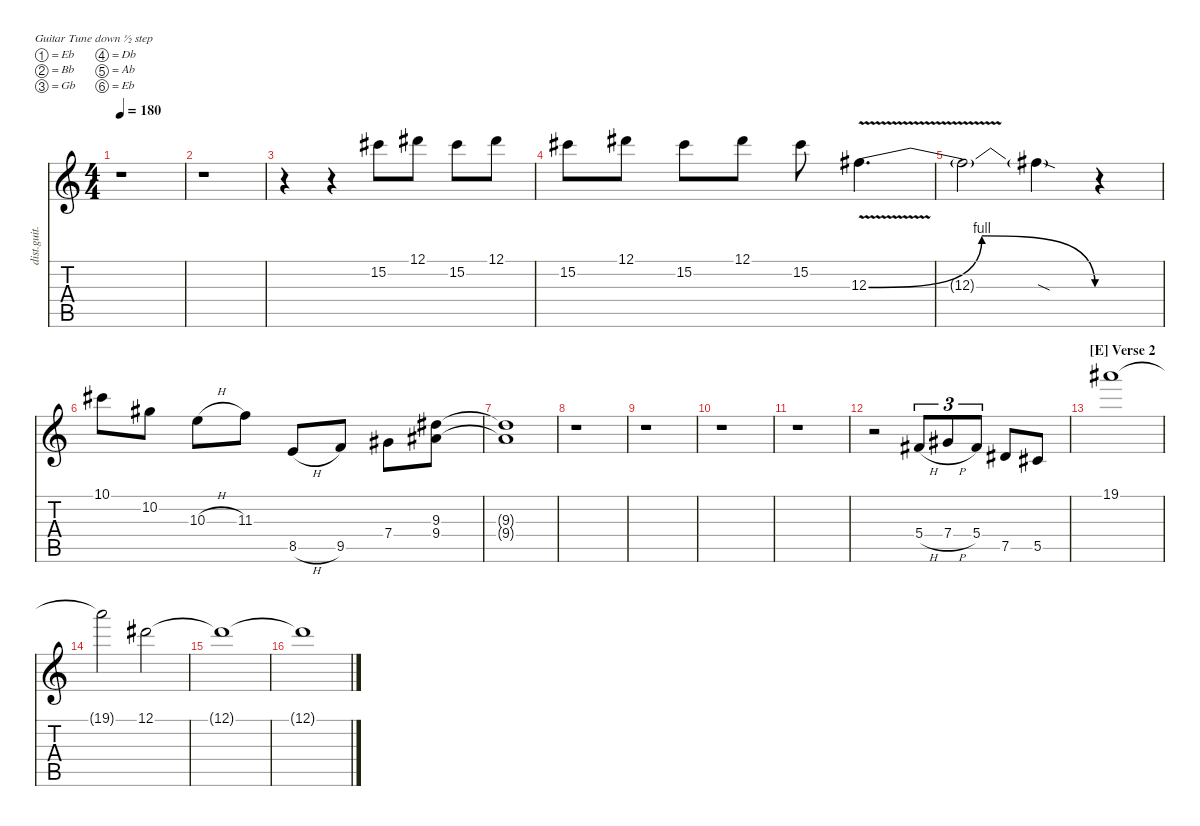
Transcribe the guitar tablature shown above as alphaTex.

\defaultSystemsLayout 4
\hideDynamics
\bracketExtendMode nobrackets
\otherSystemsTrackNameOrientation horizontal
\track (" Guitar 2" "dist.guit.") {instrument distortionguitar}
\staff {score tabs}
\tuning (Eb4 Bb3 Gb3 Db3 Ab2 Eb2)
\ts (4 4)
\tempo 180
\clef g2
\ks c
r.1{dy mf beam Down} |
r.1{beam Down} |
r.4{beam Down} r.4{beam Down} 15.2{acc #}.8{beam Down} 12.1{acc #}.8{beam Down} 15.2{acc #}.8{beam Down} 12.1{acc #}.8{beam Down} |
15.2{acc #}.8{beam Down} 12.1{acc #}.8{beam Down} 15.2{acc #}.8{beam Down} 12.1{acc #}.8{beam Down} 15.2{acc #}.8{beam Down} 12.3{be (bendrelease 0 0 10.2 4 20.4 4 30 0) v acc #}.4{d beam Down} |
12.3{t acc #}.2{beam Down} 12.3{sod t acc #}.4{beam Down} r.4{beam Down} |
10.1{acc #}.8{beam Down} 10.2{acc #}.8{beam Down} 10.3{h}.8{beam Down} 11.3.8{beam Down} 8.5{h}.8{beam Up} 9.5.8{beam Up} 7.4{acc #}.8{beam Down} (9.4{acc #} 9.3{acc #}).8{beam Down} |
(9.3{t acc #} 9.4{t acc #}).1{beam Down} |
r.1{beam Down} |
r.1{beam Down} |
r.1{beam Down} |
r.1{beam Down} |
r.2{beam Down} 5.4{h acc #}.8{tu (3 2) beam Up} 7.4{h acc #}.8{tu (3 2) beam Up} 5.4{acc #}.8{tu (3 2) beam Up} 7.5{acc #}.8{beam Up} 5.5{acc #}.8{beam Up} |
\section ("E" "Verse 2")
19.1{acc #}.1{dy f beam Down} |
19.1{t acc #}.2{beam Down} 12.1{acc #}.2{beam Down} |
12.1{t acc #}.1{beam Down} |
12.1{t acc #}.1{beam Down}
